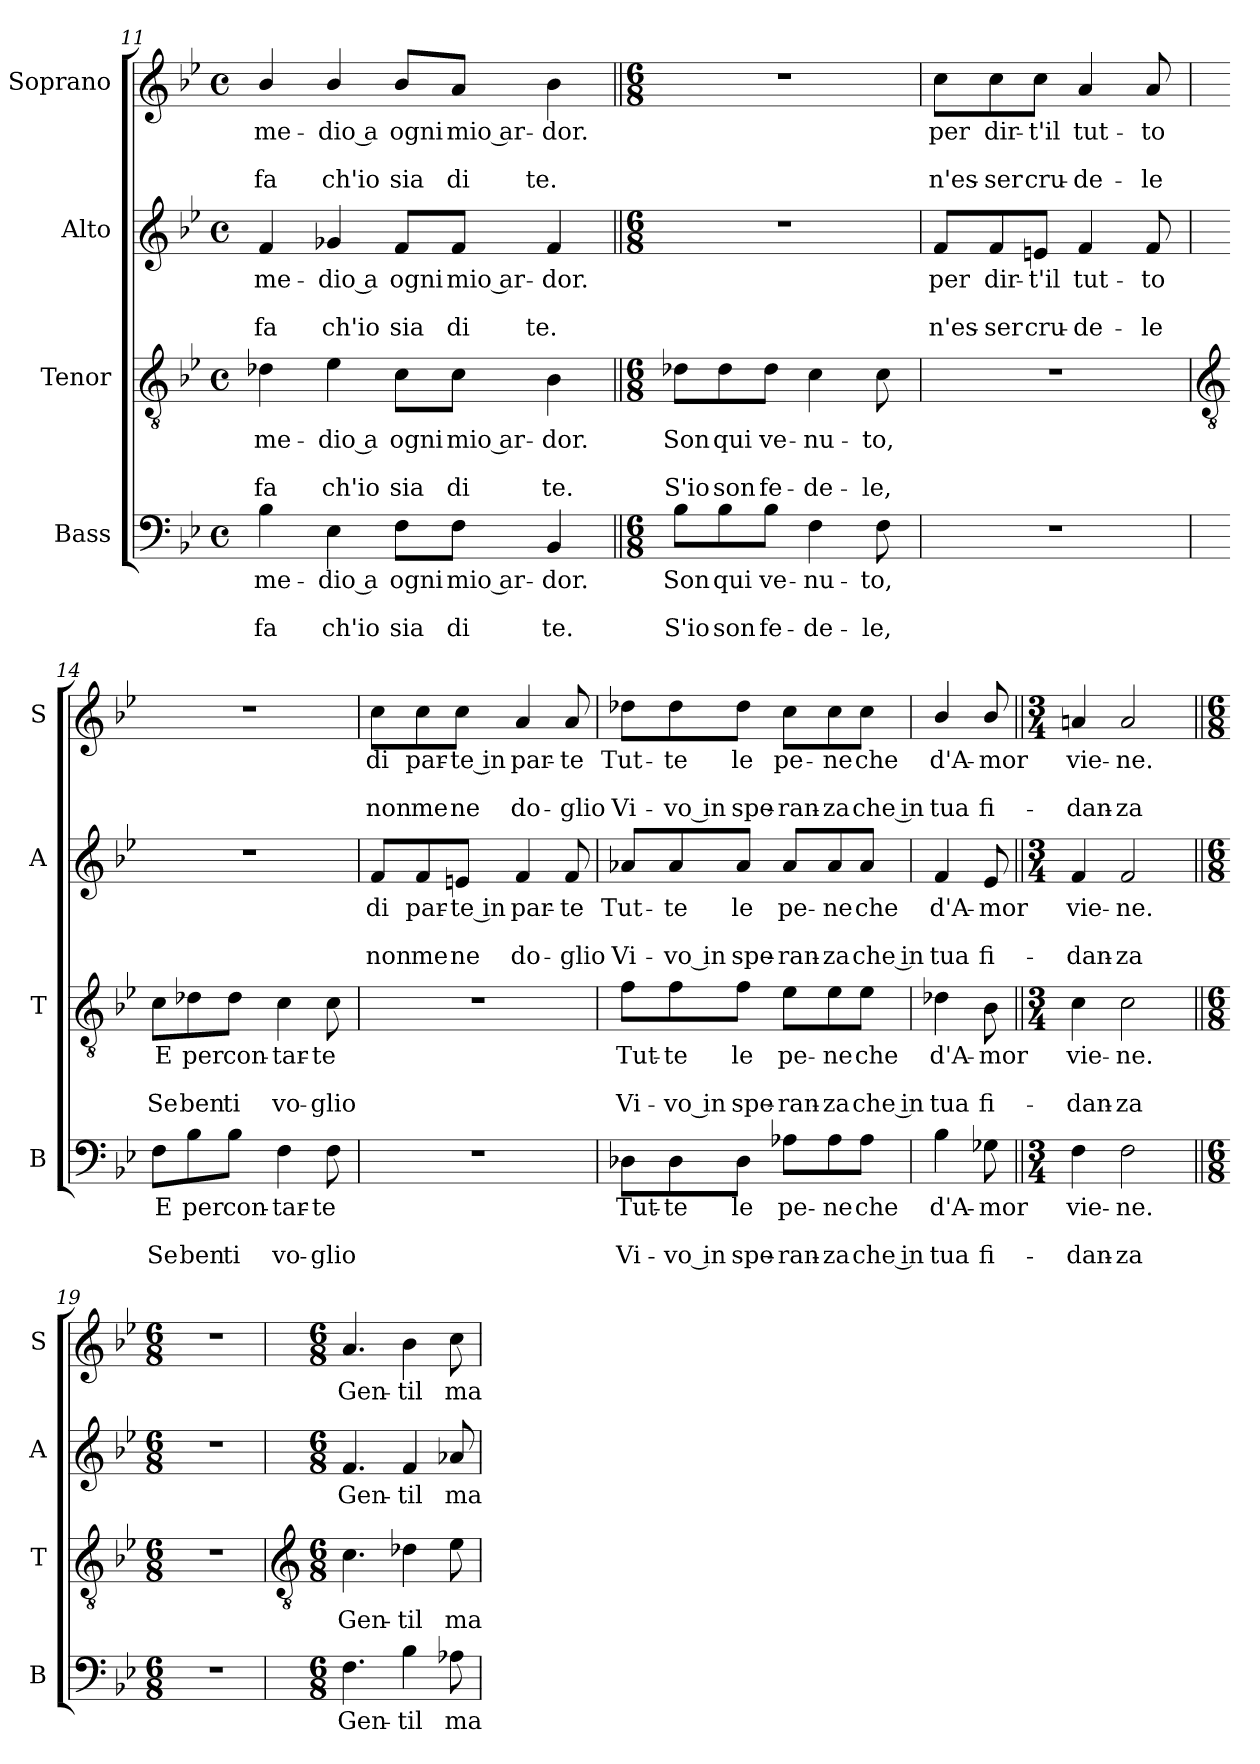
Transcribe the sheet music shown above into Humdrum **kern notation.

**kern	**text	**text	**text	**kern	**text	**text	**text	**kern	**text	**text	**text	**kern	**text	**text	**text
*part4	*part4	*part4	*part4	*part3	*part3	*part3	*part3	*part2	*part2	*part2	*part2	*part1	*part1	*part1	*part1
*staff4	*staff4	*staff4	*staff4	*staff3	*staff3	*staff3	*staff3	*staff2	*staff2	*staff2	*staff2	*staff1	*staff1	*staff1	*staff1
*I"Bass	*	*	*	*I"Tenor	*	*	*	*I"Alto	*	*	*	*I"Soprano	*	*	*
*I'B	*	*	*	*I'T	*	*	*	*I'A	*	*	*	*I'S	*	*	*
*clefF4	*	*	*	*clefGv2	*	*	*	*clefG2	*	*	*	*clefG2	*	*	*
*k[b-e-]	*	*	*	*k[b-e-]	*	*	*	*k[b-e-]	*	*	*	*k[b-e-]	*	*	*
*B-:	*	*	*	*B-:	*	*	*	*B-:	*	*	*	*B-:	*	*	*
*M4/4	*	*	*	*M4/4	*	*	*	*M4/4	*	*	*	*M4/4	*	*	*
*met(c)	*	*	*	*met(c)	*	*	*	*met(c)	*	*	*	*met(c)	*	*	*
=11	=11	=11	=11	=11	=11	=11	=11	=11	=11	=11	=11	=11	=11	=11	=11
!	!LO:LY:b	!	!LO:LY:b	!	!LO:LY:b	!	!LO:LY:b	!	!LO:LY:b	!	!LO:LY:b	!	!LO:LY:b	!	!LO:LY:b
4B-	me-	.	-fa	4d-X	me-	.	-fa	4f	me-	.	-fa	4b-/	me-	.	-fa
!	!LO:LY:b	!	!LO:LY:b	!	!LO:LY:b	!	!LO:LY:b	!	!LO:LY:b	!	!LO:LY:b	!	!LO:LY:b	!	!LO:LY:b
4E-	dio a	.	ch'io	4e-	dio a	.	ch'io	4g-X	dio a	.	ch'io	4b-/	dio a	.	ch'io
!	!LO:LY:b	!	!LO:LY:b	!	!LO:LY:b	!	!LO:LY:b	!	!LO:LY:b	!	!LO:LY:b	!	!LO:LY:b	!	!LO:LY:b
8F\L	ogni	.	sia	8c\L	ogni	.	sia	8f/L	ogni	.	sia	8b-/L	ogni	.	sia
!	!LO:LY:b	!	!LO:LY:b	!	!LO:LY:b	!	!LO:LY:b	!	!LO:LY:b	!	!LO:LY:b	!	!LO:LY:b	!	!LO:LY:b
8F\J	mio ar-	.	-di	8c\J	mio ar-	.	-di	8f/J	mio ar-	.	-di	8a/J	mio ar-	.	-di
!	!LO:LY:b	!	!LO:LY:b	!	!LO:LY:b	!	!LO:LY:b	!	!LO:LY:b	!	!LO:LY:b	!	!LO:LY:b	!	!LO:LY:b
4BB-	dor.	.	te.	4B-	dor.	.	te.	4f	dor.	.	te.	4b-	dor.	.	te.
=12||	=12||	=12||	=12||	=12||	=12||	=12||	=12||	=12||	=12||	=12||	=12||	=12||	=12||	=12||	=12||
*M6/8	*	*	*	*M6/8	*	*	*	*M6/8	*	*	*	*M6/8	*	*	*
!	!LO:LY:b	!	!LO:LY:b	!	!LO:LY:b	!	!LO:LY:b	!LO:N:vis=1	!	!	!	!LO:N:vis=1	!	!	!
8B-\L	Son	.	S'io	8d-X\L	Son	.	S'io	2.r	.	.	.	2.r	.	.	.
!	!LO:LY:b	!	!LO:LY:b	!	!LO:LY:b	!	!LO:LY:b	!	!	!	!	!	!	!	!
8B-\	qui	.	son	8d-\	qui	.	son	.	.	.	.	.	.	.	.
!	!LO:LY:b	!	!LO:LY:b	!	!LO:LY:b	!	!LO:LY:b	!	!	!	!	!	!	!	!
8B-\J	ve-	.	-fe-	8d-\J	ve-	.	-fe-	.	.	.	.	.	.	.	.
!	!LO:LY:b	!	!LO:LY:b	!	!LO:LY:b	!	!LO:LY:b	!	!	!	!	!	!	!	!
4F	-nu-	.	-de-	4c	-nu-	.	-de-	.	.	.	.	.	.	.	.
!	!LO:LY:b	!	!LO:LY:b	!	!LO:LY:b	!	!LO:LY:b	!	!	!	!	!	!	!	!
8F	-to,	.	le,	8c	-to,	.	le,	.	.	.	.	.	.	.	.
=13	=13	=13	=13	=13	=13	=13	=13	=13	=13	=13	=13	=13	=13	=13	=13
!LO:N:vis=1	!	!	!	!LO:N:vis=1	!	!	!	!	!LO:LY:b	!	!LO:LY:b	!	!LO:LY:b	!	!LO:LY:b
2.r	.	.	.	2.r	.	.	.	8f/L	per	.	n'es-	8cc\L	per	.	n'es-
!	!	!	!	!	!	!	!	!	!LO:LY:b	!	!LO:LY:b	!	!LO:LY:b	!	!LO:LY:b
.	.	.	.	.	.	.	.	8f/	-dir-	.	-ser	8cc\	-dir-	.	-ser
!	!	!	!	!	!	!	!	!	!LO:LY:b	!	!LO:LY:b	!	!LO:LY:b	!	!LO:LY:b
.	.	.	.	.	.	.	.	8en/J	t'il	.	cru-	8cc\J	t'il	.	cru-
!	!	!	!	!	!	!	!	!	!LO:LY:b	!	!LO:LY:b	!	!LO:LY:b	!	!LO:LY:b
.	.	.	.	.	.	.	.	4f	-tut-	.	-de-	4a	-tut-	.	-de-
!	!	!	!	!	!	!	!	!	!LO:LY:b	!	!LO:LY:b	!	!LO:LY:b	!	!LO:LY:b
.	.	.	.	.	.	.	.	8f	-to	.	le	8a	-to	.	le
!!LO:LB:g=z
=14	=14	=14	=14	=14	=14	=14	=14	=14	=14	=14	=14	=14	=14	=14	=14
*	*	*	*	*clefGv2	*	*	*	*	*	*	*	*	*	*	*
!	!LO:LY:b	!	!LO:LY:b	!	!LO:LY:b	!	!LO:LY:b	!LO:N:vis=1	!	!	!	!LO:N:vis=1	!	!	!
8F\L	E	.	Se	8c\L	E	.	Se	2.r	.	.	.	2.r	.	.	.
!	!LO:LY:b	!	!LO:LY:b	!	!LO:LY:b	!	!LO:LY:b	!	!	!	!	!	!	!	!
8B-\	per	.	ben	8d-X\	per	.	ben	.	.	.	.	.	.	.	.
!	!LO:LY:b	!	!LO:LY:b	!	!LO:LY:b	!	!LO:LY:b	!	!	!	!	!	!	!	!
8B-\J	con-	.	-ti	8d-\J	con-	.	-ti	.	.	.	.	.	.	.	.
!	!LO:LY:b	!	!LO:LY:b	!	!LO:LY:b	!	!LO:LY:b	!	!	!	!	!	!	!	!
4F	tar-	.	-vo-	4c	tar-	.	-vo-	.	.	.	.	.	.	.	.
!	!LO:LY:b	!	!LO:LY:b	!	!LO:LY:b	!	!LO:LY:b	!	!	!	!	!	!	!	!
8F	-te	.	glio	8c	-te	.	glio	.	.	.	.	.	.	.	.
=15	=15	=15	=15	=15	=15	=15	=15	=15	=15	=15	=15	=15	=15	=15	=15
!LO:N:vis=1	!	!	!	!LO:N:vis=1	!	!	!	!	!LO:LY:b	!	!LO:LY:b	!	!LO:LY:b	!	!LO:LY:b
2.r	.	.	.	2.r	.	.	.	8f/L	di	.	non	8cc\L	di	.	non
!	!	!	!	!	!	!	!	!	!LO:LY:b	!	!LO:LY:b	!	!LO:LY:b	!	!LO:LY:b
.	.	.	.	.	.	.	.	8f/	par-	.	-me	8cc\	par-	.	-me
!	!	!	!	!	!	!	!	!	!LO:LY:b	!	!LO:LY:b	!	!LO:LY:b	!	!LO:LY:b
.	.	.	.	.	.	.	.	8en/J	te in	.	ne	8cc\J	te in	.	ne
!	!	!	!	!	!	!	!	!	!LO:LY:b	!	!LO:LY:b	!	!LO:LY:b	!	!LO:LY:b
.	.	.	.	.	.	.	.	4f	par-	.	-do-	4a	par-	.	-do-
!	!	!	!	!	!	!	!	!	!LO:LY:b	!	!LO:LY:b	!	!LO:LY:b	!	!LO:LY:b
.	.	.	.	.	.	.	.	8f	-te	.	glio	8a	-te	.	glio
=16	=16	=16	=16	=16	=16	=16	=16	=16	=16	=16	=16	=16	=16	=16	=16
!	!LO:LY:b	!	!LO:LY:b	!	!LO:LY:b	!	!LO:LY:b	!	!LO:LY:b	!	!LO:LY:b	!	!LO:LY:b	!	!LO:LY:b
8D-X\L	Tut-	.	-Vi-	8f\L	Tut-	.	-Vi-	8a-X/L	Tut-	.	-Vi-	8dd-X\L	Tut-	.	-Vi-
!	!LO:LY:b	!	!LO:LY:b	!	!LO:LY:b	!	!LO:LY:b	!	!LO:LY:b	!	!LO:LY:b	!	!LO:LY:b	!	!LO:LY:b
8D-\	-te	.	vo in	8f\	-te	.	vo in	8a-/	-te	.	vo in	8dd-\	-te	.	vo in
!	!LO:LY:b	!	!LO:LY:b	!	!LO:LY:b	!	!LO:LY:b	!	!LO:LY:b	!	!LO:LY:b	!	!LO:LY:b	!	!LO:LY:b
8D-\J	le	.	spe-	8f\J	le	.	spe-	8a-/J	le	.	spe-	8dd-\J	le	.	spe-
!	!LO:LY:b	!	!LO:LY:b	!	!LO:LY:b	!	!LO:LY:b	!	!LO:LY:b	!	!LO:LY:b	!	!LO:LY:b	!	!LO:LY:b
8A-X\L	-pe-	.	-ran-	8e-\L	-pe-	.	-ran-	8a-/L	-pe-	.	-ran-	8cc\L	-pe-	.	-ran-
!	!LO:LY:b	!	!LO:LY:b	!	!LO:LY:b	!	!LO:LY:b	!	!LO:LY:b	!	!LO:LY:b	!	!LO:LY:b	!	!LO:LY:b
8A-\	-ne	.	za	8e-\	-ne	.	za	8a-/	-ne	.	za	8cc\	-ne	.	za
!	!LO:LY:b	!	!LO:LY:b	!	!LO:LY:b	!	!LO:LY:b	!	!LO:LY:b	!	!LO:LY:b	!	!LO:LY:b	!	!LO:LY:b
8A-\J	che	.	che in	8e-\J	che	.	che in	8a-/J	che	.	che in	8cc\J	che	.	che in
=17	=17	=17	=17	=17	=17	=17	=17	=17	=17	=17	=17	=17	=17	=17	=17
!	!LO:LY:b	!	!LO:LY:b	!	!LO:LY:b	!	!LO:LY:b	!	!LO:LY:b	!	!LO:LY:b	!	!LO:LY:b	!	!LO:LY:b
4B-	d'A-	.	-tua	4d-X	d'A-	.	-tua	4f	d'A-	.	-tua	4b-/	d'A-	.	-tua
!	!LO:LY:b	!	!LO:LY:b	!	!LO:LY:b	!	!LO:LY:b	!	!LO:LY:b	!	!LO:LY:b	!	!LO:LY:b	!	!LO:LY:b
8G-X	mor	.	fi-	8B-	mor	.	fi-	8e-	mor	.	fi-	8b-/	mor	.	fi-
=18||	=18||	=18||	=18||	=18||	=18||	=18||	=18||	=18||	=18||	=18||	=18||	=18||	=18||	=18||	=18||
*M3/4	*	*	*	*M3/4	*	*	*	*M3/4	*	*	*	*M3/4	*	*	*
!	!LO:LY:b	!	!LO:LY:b	!	!LO:LY:b	!	!LO:LY:b	!	!LO:LY:b	!	!LO:LY:b	!	!LO:LY:b	!	!LO:LY:b
4F	-vie-	.	-dan-	4c	-vie-	.	-dan-	4f	-vie-	.	-dan-	4an	-vie-	.	-dan-
!	!LO:LY:b	!	!LO:LY:b	!	!LO:LY:b	!	!LO:LY:b	!	!LO:LY:b	!	!LO:LY:b	!	!LO:LY:b	!	!LO:LY:b
2F	-ne.	.	za	2c	-ne.	.	za	2f	-ne.	.	za	2a	-ne.	.	za
=19||	=19||	=19||	=19||	=19||	=19||	=19||	=19||	=19||	=19||	=19||	=19||	=19||	=19||	=19||	=19||
*M6/8	*	*	*	*M6/8	*	*	*	*M6/8	*	*	*	*M6/8	*	*	*
2.r	.	.	.	2.r	.	.	.	2.r	.	.	.	2.r	.	.	.
!!LO:LB:g=z
=20	=20	=20	=20	=20	=20	=20	=20	=20	=20	=20	=20	=20	=20	=20	=20
*	*	*	*	*clefGv2	*	*	*	*	*	*	*	*	*	*	*
*M6/8	*	*	*	*M6/8	*	*	*	*M6/8	*	*	*	*M6/8	*	*	*
!	!LO:LY:b	!	!	!	!LO:LY:b	!	!	!	!LO:LY:b	!	!	!	!LO:LY:b	!	!
4.F	Gen-	.	.	4.c	Gen-	.	.	4.f	Gen-	.	.	4.a	Gen-	.	.
!	!LO:LY:b	!	!	!	!LO:LY:b	!	!	!	!LO:LY:b	!	!	!	!LO:LY:b	!	!
4B-	-til	.	.	4d-X	-til	.	.	4f	-til	.	.	4b-	-til	.	.
!	!LO:LY:b	!	!	!	!LO:LY:b	!	!	!	!LO:LY:b	!	!	!	!LO:LY:b	!	!
8A-X	ma-	.	.	8e-	ma-	.	.	8a-X	ma-	.	.	8cc	ma-	.	.
=	=	=	=	=	=	=	=	=	=	=	=	=	=	=	=
*-	*-	*-	*-	*-	*-	*-	*-	*-	*-	*-	*-	*-	*-	*-	*-
